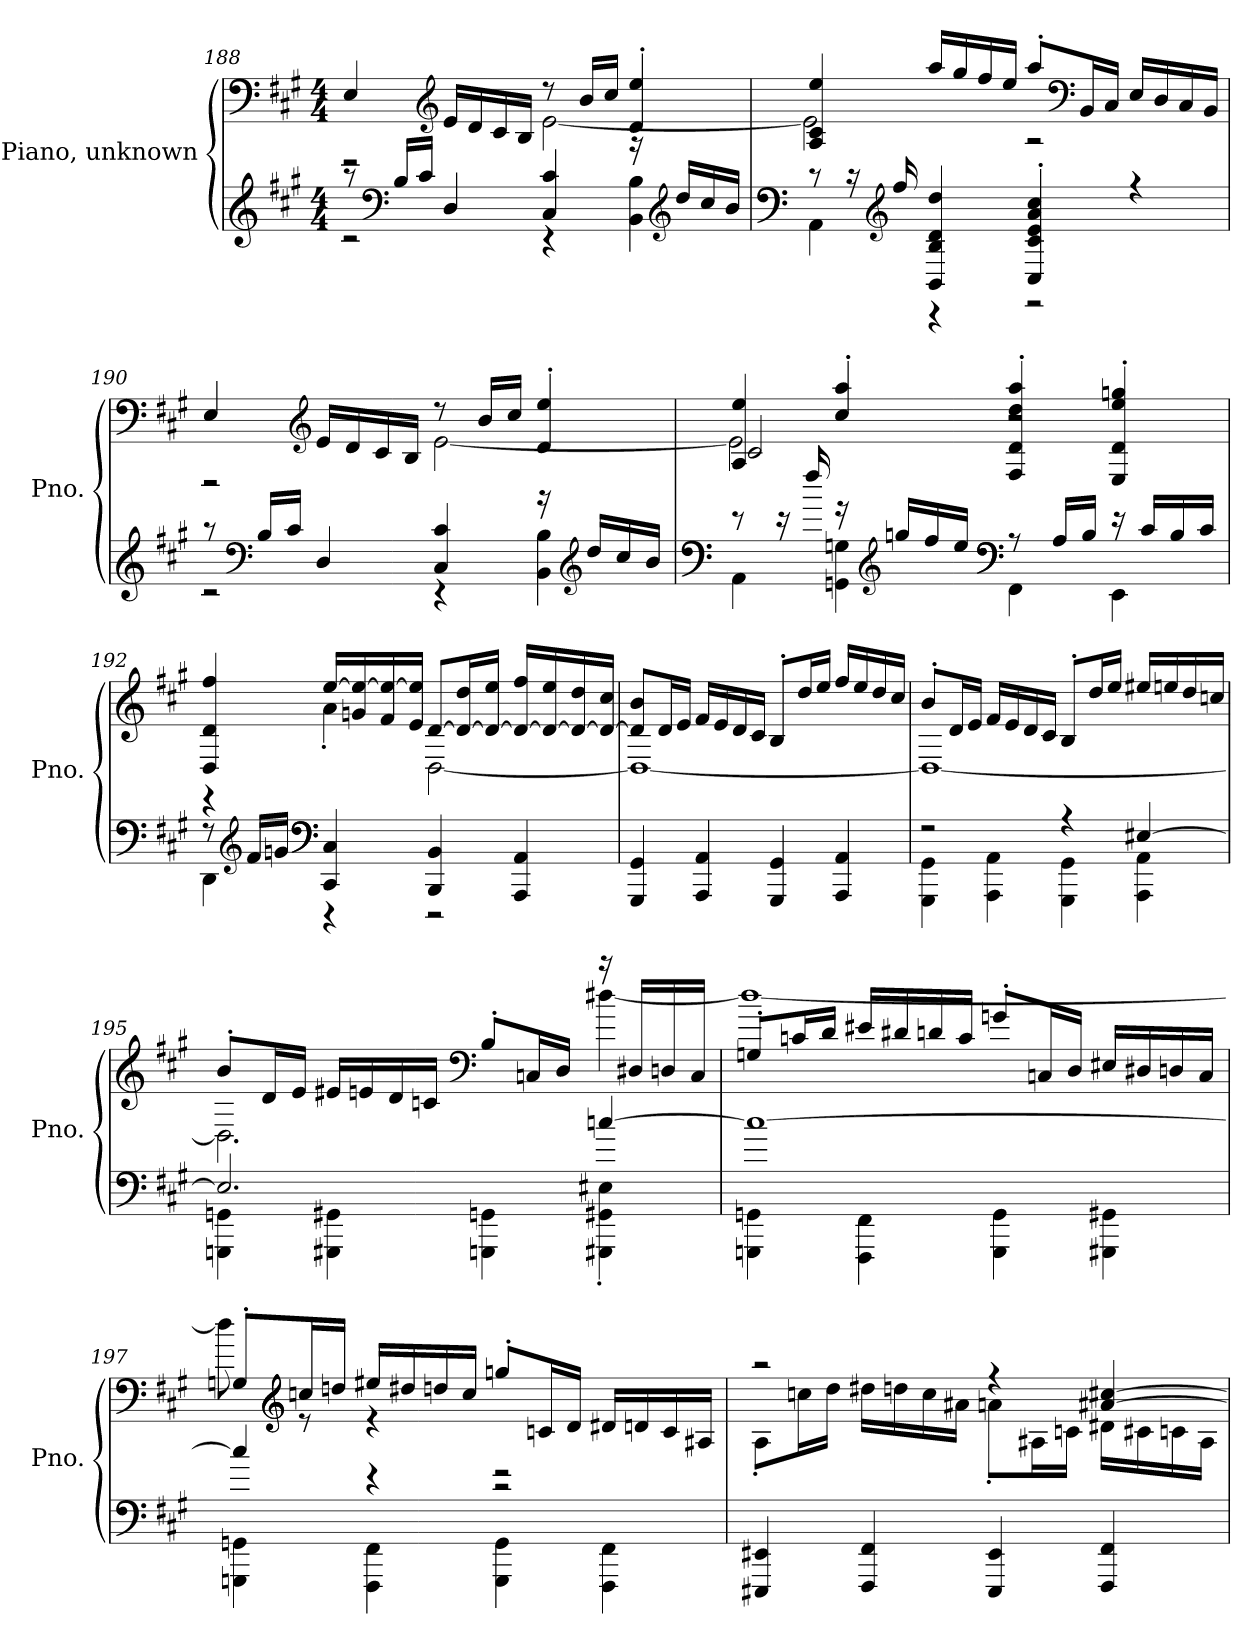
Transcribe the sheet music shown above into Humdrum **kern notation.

**kern	**kern
*part1	*part1
*staff2	*staff1
*I"Piano, unknown	*
*I'Pno.	*
*clefG2	*clefF4
*k[f#c#g#]	*k[f#c#g#]
*M4/4	*M4/4
=188	=188
*^	*^
8r	2r	4E/	2r
*clefF4	*	*	*
16B/LL	.	.	.
16c#/JJ	.	.	.
*	*	*clefG2	*
4D/	.	16e/LL	.
.	.	16d/	.
.	.	16c#/	.
.	.	16B/JJ	.
4C#/ 4c#/	4r	8r	[2e\
.	.	16b/LL	.
.	.	16cc#/JJ	.
16r	4BB\ 4B\	4d/' 4ee/'	.
*clefG2	*	*	*
16dd/LL	.	.	.
16cc#/	.	.	.
16b/JJ	.	.	.
!!LO:LB:g=z	!!
=189	=189	=189	=189
*clefF4	*	*	*
8r	4AA\	4A/ 4c#/ 4ee/	2e\]
16r	.	.	.
*clefG2	*	*	*
16ff#/	.	.	.
4BB/ 4B/ 4d/ 4dd/	4r	16aa/LL	.
.	.	16gg#/	.
.	.	16ff#/	.
.	.	16ee/JJ	.
4C#/' 4c#/' 4e/' 4a/' 4cc#/'	2r	8aa'/L	2r
*	*	*clefF4	*
.	.	16BB/L	.
.	.	16C#/JJ	.
4r	.	16E/LL	.
.	.	16D/	.
.	.	16C#/	.
.	.	16BB/JJ	.
=190	=190	=190	=190
8r	2r	4E/	2r
*clefF4	*	*	*
16B/LL	.	.	.
16c#/JJ	.	.	.
*	*	*clefG2	*
4D/	.	16e/LL	.
.	.	16d/	.
.	.	16c#/	.
.	.	16B/JJ	.
4C#/ 4c#/	4r	8r	[2e\
.	.	16b/LL	.
.	.	16cc#/JJ	.
16r	4BB\ 4B\	4d/' 4ee/'	.
*clefG2	*	*	*
16dd/LL	.	.	.
16cc#/	.	.	.
16b/JJ	.	.	.
*	*	*v	*v
!!LO:PB:g=z
=191	=191	=191
*clefF4	*	*
*	*	*^
*	*	*	*^
8r	4AA\	4A/ 4ee/	2e\]	2c#/
16r	.	.	.	.
16ff#/	.	.	.	.
16r	4GGn\ 4Gn\	4cc#/' 4aa/'	.	.
*clefG2	*	*	*	*
16ggn/LL	.	.	.	.
16ff#/	.	.	.	.
16ee/JJ	.	.	.	.
*clefF4	*	*	*	*
8r	4FF#\	4F#/' 4d/' 4dd/' 4aa/'	2r	2r
16A/LL	.	.	.	.
16B/JJ	.	.	.	.
16r	4EE\	4E/' 4d/' 4ee/' 4ggn/'	.	.
16c#/LL	.	.	.	.
16B/	.	.	.	.
16c#/JJ	.	.	.	.
*	*	*	*v	*v
=192	=192	=192	=192
8r	4DD\	4D/ 4d/ 4ff#/	4r
*clefG2	*	*	*
16f#/LL	.	.	.
16gn/JJ	.	.	.
*clefF4	*	*	*
4CC#/ 4C#/	4r	[16ee/LL	4a'\
.	.	16gn/ 16ee/_	.
.	.	16f#/ 16ee/_	.
.	.	16e/ 16ee/]JJ	.
4BBB/ 4BB/	2r	[8d/L	[2D\
.	.	16d/_ 16dd/L	.
.	.	16d/_ 16ee/JJ	.
4AAA/ 4AA/	.	16d/_ 16ff#/LL	.
.	.	16d/_ 16ee/	.
.	.	16d/_ 16dd/	.
.	.	16d/_ 16cc#/JJ	.
*v	*v	*	*
!!LO:LB:g=z	!!
=193	=193	=193
4GGG#/ 4GG#/	8d/] 8b/L	1D_
.	16d/L	.
.	16e/JJ	.
4AAA/ 4AA/	16f#/LL	.
.	16e/	.
.	16d/	.
.	16c#/JJ	.
4GGG#/ 4GG#/	8B'/L	.
.	16dd/L	.
.	16ee/JJ	.
4AAA/ 4AA/	16ff#/LL	.
.	16ee/	.
.	16dd/	.
.	16cc#/JJ	.
=194	=194	=194
*^	*	*
2r	4GGG#\ 4GG#\	8b'/L	1D_
.	.	16d/L	.
.	.	16e/JJ	.
.	4AAA\ 4AA\	16f#/LL	.
.	.	16e/	.
.	.	16d/	.
.	.	16c#/JJ	.
4r	4GGG#\ 4GG#\	8B'/L	.
.	.	16dd/L	.
.	.	16ee/JJ	.
[4E#X/	4AAA\ 4AA\	16ee#X/LL	.
.	.	16een/	.
.	.	16dd/	.
.	.	16ccn/JJ	.
!!LO:LB:g=z	!!
=195	=195	=195	=195
2.E#/]	4GGGn\ 4GGn\	8b'/L	2.D\]
.	.	16d/L	.
.	.	16e/JJ	.
.	4GGG#X\ 4GG#X\	16e#X/LL	.
.	.	16en/	.
.	.	16d/	.
.	.	16cn/JJ	.
*	*	*clefF4	*
.	4GGGn\ 4GGn\	8B'/L	.
.	.	16Cn/L	.
.	.	16D/JJ	.
[4ccn/	4GGG#X\' 4GG#X\' 4E#X\'	16r	[4dd#X\
.	.	16D#X/LL	.
.	.	16Dn/	.
.	.	16C/JJ	.
=196	=196	=196	=196
1cc_	4GGGn\ 4GGn\	8Gn'/L	1dd#_
.	.	16cn/L	.
.	.	16d/JJ	.
.	4FFF#\ 4FF#\	16e#X/LL	.
.	.	16d#X/	.
.	.	16dn/	.
.	.	16c/JJ	.
.	4GGG\ 4GG\	8gn'/L	.
.	.	16Cn/L	.
.	.	16D/JJ	.
.	4GGG#X\ 4GG#X\	16E#X/LL	.
.	.	16D#X/	.
.	.	16Dn/	.
.	.	16C/JJ	.
!!LO:LB:g=z	!!
=197	=197	=197	=197
4cc/]	4GGGn\ 4GGn\	8Gn'/L	8dd#\]
*	*	*clefG2	*
.	.	16ccn/L	8r
.	.	16ddn/JJ	.
4r	4FFF#\ 4FF#\	16ee#X/LL	4r
.	.	16dd#X/	.
.	.	16ddn/	.
.	.	16cc/JJ	.
2r	4GGG\ 4GG\	8ggn'/L	2r
.	.	16cn/L	.
.	.	16d/JJ	.
.	4FFF#\ 4FF#\	16d#X/LL	.
.	.	16dn/	.
.	.	16c/	.
.	.	16A#X/JJ	.
*v	*v	*	*
!!LO:LB:g=z	!!
=198	=198	=198
4EEE#X/ 4EE#X/	2r	8A'\L
.	.	16ccn\L
.	.	16dd\JJ
4FFF#/ 4FF#/	.	16dd#X\LL
.	.	16ddn\
.	.	16cc\
.	.	16a#X\JJ
4EEE#/ 4EE#/	4r	8an'\L
.	.	16A#X\L
.	.	16cn\JJ
4FFF#/ 4FF#/	[4a#X/ [4cc#X/	16d#X\LL
.	.	16c#X\
.	.	16cn\
.	.	16A#\JJ
*	*v	*v
=	=
*-	*-
